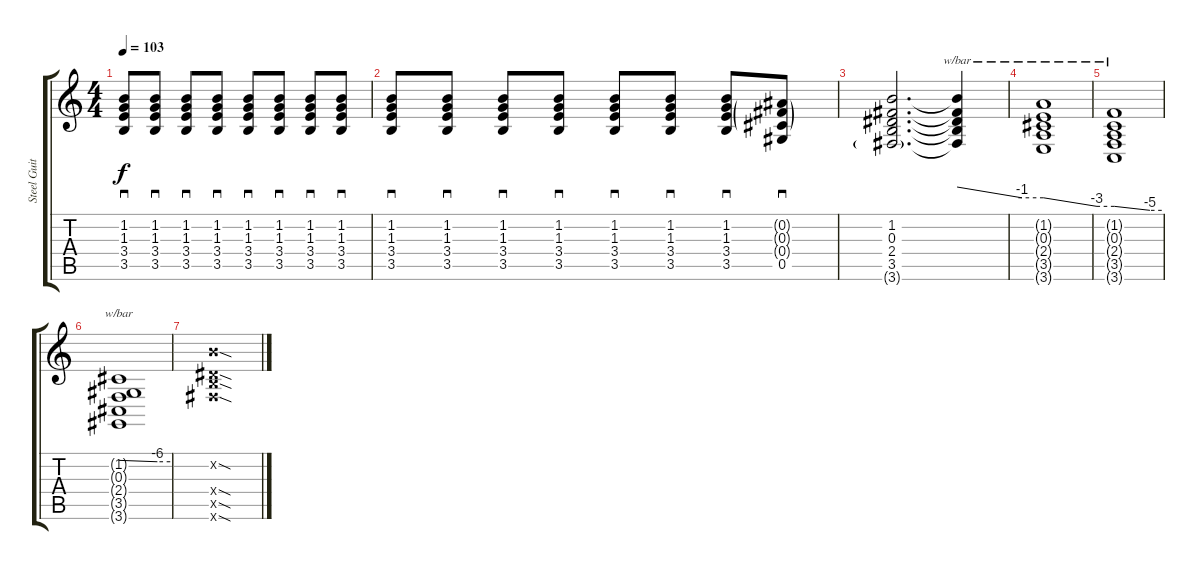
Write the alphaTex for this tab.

\track ("Steel Guitar" "Steel Guit") {instrument acousticguitarsteel}
\staff {score tabs}
\tuning (Eb4 Bb3 Gb3 Db3 Ab2 Eb2) {hide}
\ts (4 4)
\tempo 103
\clef g2
\ks c
(1.2 1.3 3.4 3.5).8{sd dy f} (1.2 1.3 3.4 3.5).8{sd} (1.2 1.3 3.4 3.5).8{sd} (1.2 1.3 3.4 3.5).8{sd} (1.2 1.3 3.4 3.5).8{sd} (1.2 1.3 3.4 3.5).8{sd} (1.2 1.3 3.4 3.5).8{sd} (1.2 1.3 3.4 3.5).8{sd} |
(1.2 1.3 3.4 3.5).8{sd} (1.2 1.3 3.4 3.5).8{sd} (1.2 1.3 3.4 3.5).8{sd} (1.2 1.3 3.4 3.5).8{sd} (1.2 1.3 3.4 3.5).8{sd} (1.2 1.3 3.4 3.5).8{sd} (1.2 1.3 3.4 3.5).8{sd} (0.2{g} 0.3{g} 0.4{g} 0.5).8{sd} |
(1.2 0.3 2.4 3.5 3.6{g}).2{d} (1.2{t} 0.3{t} 2.4{t} 3.5{t} 3.6{t}).4{tbe (custom default 0 0 45 -4 60 -4)} |
(1.2{t} 0.3{t} 2.4{t} 3.5{t} 3.6{t}).1{tbe (custom default 0 -4 45 -12 60 -12)} |
(1.2{t} 0.3{t} 2.4{t} 3.5{t} 3.6{t}).1{tbe (custom default 0 -12 45 -20 60 -20)} |
(1.2{t} 0.3{t} 2.4{t} 3.5{t} 3.6{t}).1{tbe (custom default 0 -20 45 -24 60 -24)} |
(1.2{sod x} 2.4{sod x} 3.5{sod x} 3.6{sod x}).1
